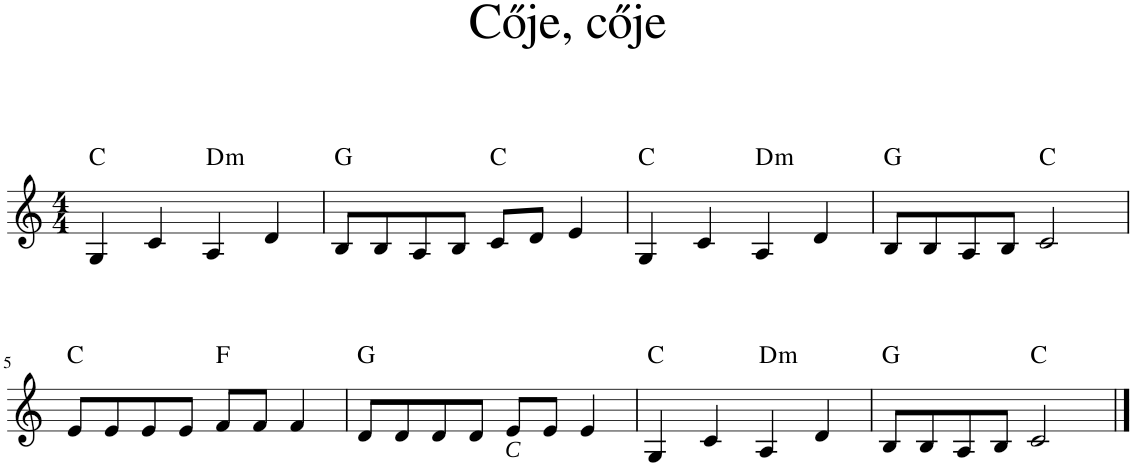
**kern	**harte
*part1	*part1
*staff1	*
*I"Piano	*
*I'Pno	*
*clefG2	*
*k[]	*
*M4/4	*
=1	=1
!	!LO:H:kt=N.C.
4G/	N
4c/	.
!	!LO:H:kt=m
4A/	D:min
4d/	.
=2	=2
!	!LO:H:kt=N.C.
8B/L	N
8B/	.
8A/	.
8B/J	.
!	!LO:H:kt=N.C.
8c/L	N
8d/J	.
4e/	.
=3	=3
!	!LO:H:kt=N.C.
4G/	N
4c/	.
!	!LO:H:kt=m
4A/	D:min
4d/	.
=4	=4
!	!LO:H:kt=N.C.
8B/L	N
8B/	.
8A/	.
8B/J	.
!	!LO:H:kt=N.C.
2c/	N
!!LO:LB:g=z
=5	=5
!	!LO:H:kt=N.C.
8e/L	N
8e/	.
8e/	.
8e/J	.
!	!LO:H:kt=N.C.
8f/L	N
8f/J	.
4f/	.
=6	=6
!	!LO:H:kt=N.C.
8d/L	N
8d/	.
8d/	.
8d/J	.
!LO:TX:b:i:t=C	!
8e/L	.
8e/J	.
4e/	.
=7	=7
!	!LO:H:kt=N.C.
4G/	N
4c/	.
!	!LO:H:kt=m
4A/	D:min
4d/	.
=8	=8
!	!LO:H:kt=N.C.
8B/L	N
8B/	.
8A/	.
8B/J	.
!	!LO:H:kt=N.C.
2c/	N
==	==
*-	*-
